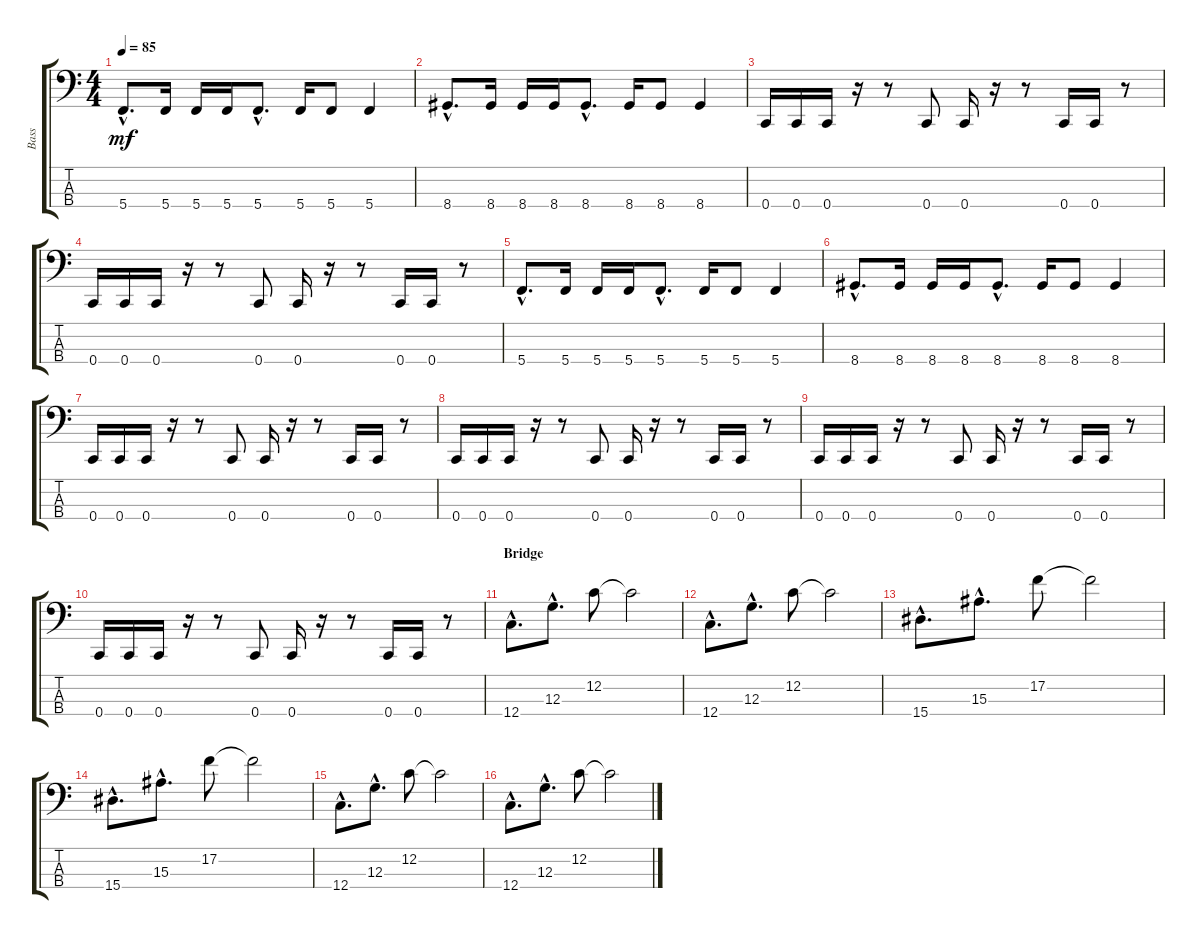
\track ("Bass" "Bass") {instrument electricbassfinger}
\staff {score tabs}
\tuning (F2 C2 G1 C1) {hide}
\ts (4 4)
\tempo 85
\clef f4
\ks c
5.4{hac}.8{d dy mf} 5.4.16 5.4.16 5.4.16 5.4{hac}.8{d} 5.4.16 5.4.8 5.4.4 |
8.4{hac}.8{d} 8.4.16 8.4.16 8.4.16 8.4{hac}.8{d} 8.4.16 8.4.8 8.4.4 |
0.4.16 0.4.16 0.4.16 r.16 r.8 0.4.8 0.4.16 r.16 r.8 0.4.16 0.4.16 r.8 |
0.4.16 0.4.16 0.4.16 r.16 r.8 0.4.8 0.4.16 r.16 r.8 0.4.16 0.4.16 r.8 |
5.4{hac}.8{d} 5.4.16 5.4.16 5.4.16 5.4{hac}.8{d} 5.4.16 5.4.8 5.4.4 |
8.4{hac}.8{d} 8.4.16 8.4.16 8.4.16 8.4{hac}.8{d} 8.4.16 8.4.8 8.4.4 |
0.4.16 0.4.16 0.4.16 r.16 r.8 0.4.8 0.4.16 r.16 r.8 0.4.16 0.4.16 r.8 |
0.4.16 0.4.16 0.4.16 r.16 r.8 0.4.8 0.4.16 r.16 r.8 0.4.16 0.4.16 r.8 |
0.4.16 0.4.16 0.4.16 r.16 r.8 0.4.8 0.4.16 r.16 r.8 0.4.16 0.4.16 r.8 |
0.4.16 0.4.16 0.4.16 r.16 r.8 0.4.8 0.4.16 r.16 r.8 0.4.16 0.4.16 r.8 |
\section ("" "Bridge")
12.4{hac}.8{d} 12.3{hac}.8{d} 12.2.8 12.2{t}.2 |
12.4{hac}.8{d} 12.3{hac}.8{d} 12.2.8 12.2{t}.2 |
15.4{hac}.8{d} 15.3{hac}.8{d} 17.2.8 17.2{t}.2 |
15.4{hac}.8{d} 15.3{hac}.8{d} 17.2.8 17.2{t}.2 |
12.4{hac}.8{d} 12.3{hac}.8{d} 12.2.8 12.2{t}.2 |
12.4{hac}.8{d} 12.3{hac}.8{d} 12.2.8 12.2{t}.2
